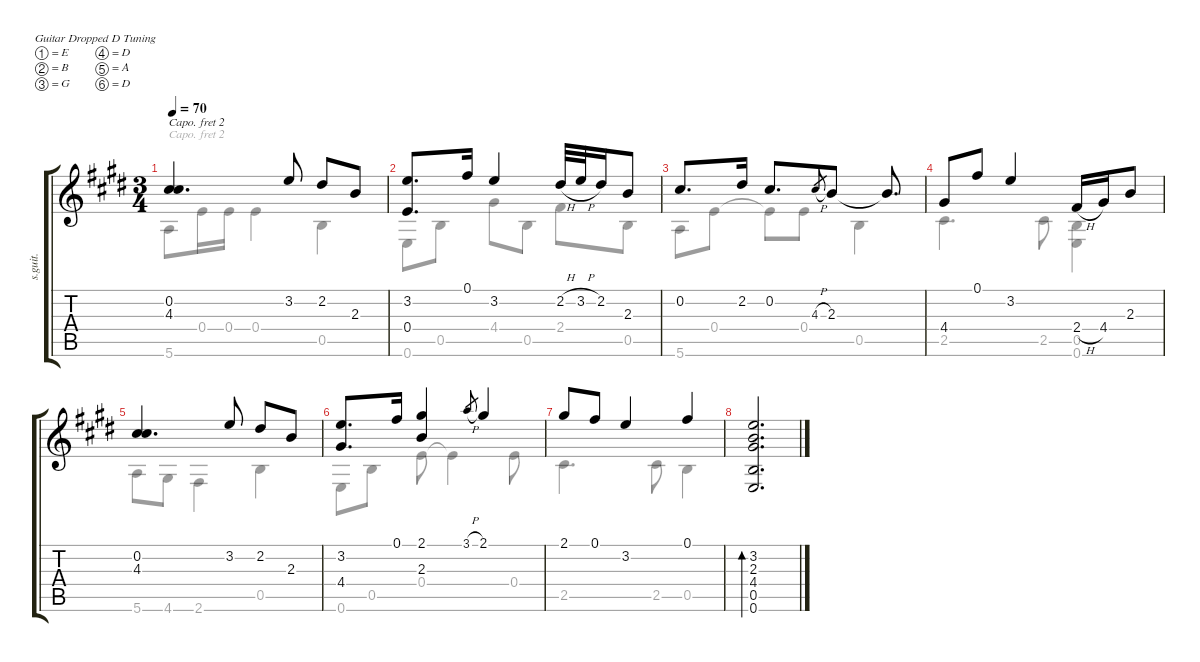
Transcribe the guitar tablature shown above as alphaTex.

\defaultSystemsLayout 4
\hideDynamics
\otherSystemsTrackNameOrientation horizontal
\track ("Steel Guitar" "s.guit.") {instrument acousticguitarsteel}
\staff {score tabs}
\capo 2
\tuning (E4 B3 G3 D3 A2 D2)
\voice
\ts (3 4)
\tempo 70
\clef g2
\scale
1.13981
\ks e
(4.3{acc #} 0.2{acc #}).4{d dy mf beam Up} 3.2{acc forcenatural}.8{beam Up} 2.2{acc #}.8{beam Up} 2.3{acc forcenatural}.8{beam Up} |
\scale
0.930095 (3.2{acc forcenatural} 0.4{acc forcenatural}).8{d beam Up} 0.1{acc #}.16{beam Up} 3.2{acc forcenatural}.4{beam Up} 2.2{h acc #}.32{beam Up} 3.2{h acc forcenatural}.32{beam Up} 2.2{acc #}.16{beam Up} 2.3{acc forcenatural}.8{beam Up} |
\scale
0.930095 0.2{acc #}.8{d beam Up} 2.2{acc #}.16{beam Up} 0.2{acc #}.8{d beam Up} 4.3{h acc #}.8{gr beam Up} 2.3{acc forcenatural}.8{beam Up} 2.3{t acc forcenatural}.8{d beam Up} |
\scale
1.13981 4.4{acc #}.8{beam Up} 0.1{acc #}.8{beam Up} 3.2{acc forcenatural}.4{beam Up} 2.4{h acc #}.16{beam Up} 4.4{acc #}.16{beam Up} 2.3{acc forcenatural}.8{beam Up} |
\scale
0.930095 (4.3{acc #} 0.2{acc #}).4{d beam Up} 3.2{acc forcenatural}.8{beam Up} 2.2{acc #}.8{beam Up} 2.3{acc forcenatural}.8{beam Up} |
\scale
0.930095 (3.2{acc forcenatural} 4.4{acc #}).8{d beam Up} 0.1{acc #}.16{beam Up} (2.1{acc #} 2.3{acc forcenatural}).4{beam Up} 3.1{h acc forcenatural}.8{gr beam Up} 2.1{acc #}.4{beam Up} |
\scale
1.09799 2.1{acc #}.8{beam Up} 0.1{acc #}.8{beam Up} 3.2{acc forcenatural}.4{beam Up} 0.1{acc #}.4{beam Up} |
\scale
0.902009 (0.6{acc forcenatural} 0.5{acc forcenatural} 4.4{acc #} 2.3{acc forcenatural} 3.2{acc forcenatural}).2{d bd 533 beam Up}
\voice
\clef g2
\ottava regular
\simile none
\scale
1.13981
\ks e
5.6{acc forcenatural}.8{dy mf beam Down} 0.4{acc forcenatural}.16{beam Down} 0.4{acc forcenatural}.16{beam Down} 0.4{acc forcenatural}.4{beam Down} 0.5{acc forcenatural}.4{beam Down} |
\scale
0.930095 0.6{acc forcenatural}.8{beam Down} 0.5{acc forcenatural}.8{beam Down} 4.4{acc #}.8{beam Down} 0.5{acc forcenatural}.8{beam Down} 2.4{acc #}.8{beam Down} 0.5{acc forcenatural}.8{beam Down} |
\scale
0.930095 5.6{acc forcenatural}.8{beam Down} 0.4{acc forcenatural}.8{beam Down} 0.4{t acc forcenatural}.8{beam Down} 0.4{acc forcenatural}.8{beam Down} 0.5{acc forcenatural}.4{beam Down} |
\scale
1.13981 2.5{acc #}.4{d beam Down} 2.5{acc #}.8{beam Down} (0.5{acc forcenatural} 0.6{acc forcenatural}).4{beam Down} |
\scale
0.930095 5.6{acc forcenatural}.8{beam Down} 4.6{acc #}.8{beam Down} 2.6{acc #}.4{beam Down} 0.5{acc forcenatural}.4{beam Down} |
\scale
0.930095 0.6{acc forcenatural}.8{beam Down} 0.5{acc forcenatural}.8{beam Down} 0.4{acc forcenatural}.8{beam Down} 0.4{t acc forcenatural}.4{beam Down} 0.4{acc forcenatural}.8{beam Down} |
\scale
1.09799 2.5{acc #}.4{d beam Down} 2.5{acc #}.8{beam Down} 0.5{acc forcenatural}.4{beam Down} |
\scale
0.902009
